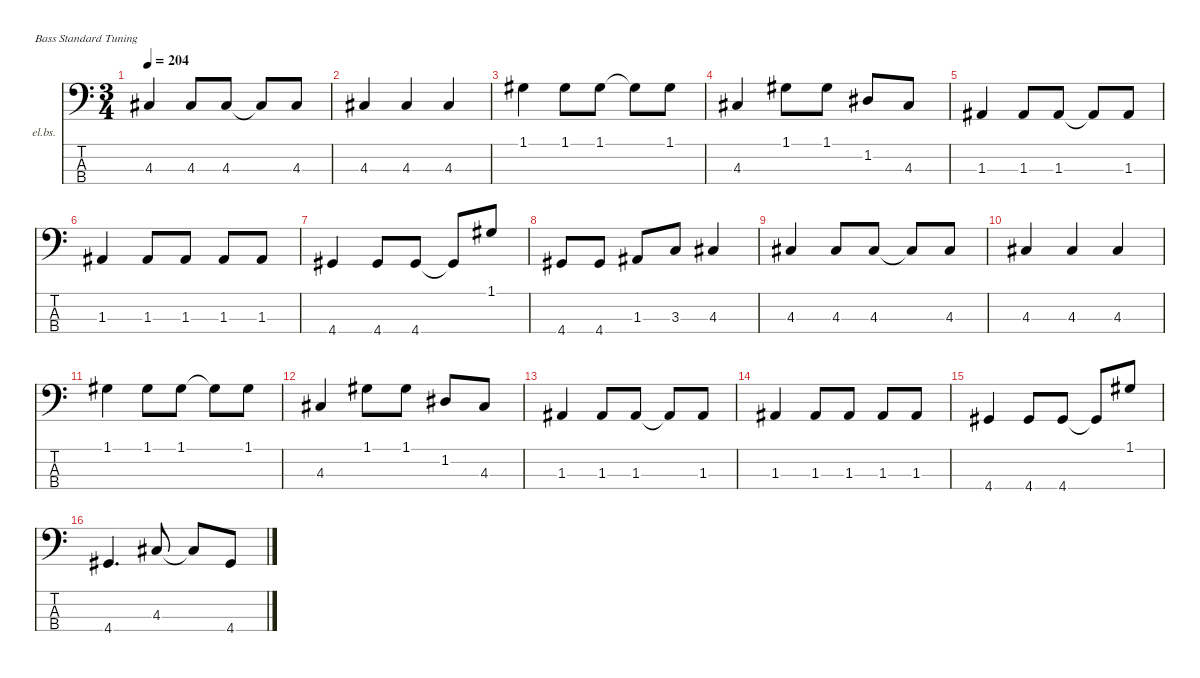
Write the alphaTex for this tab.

\hideDynamics
\bracketExtendMode nobrackets
\firstSystemTrackNameOrientation horizontal
\track ("bass" "el.bs.") {instrument electricbassfinger}
\staff {score tabs}
\tuning (G2 D2 A1 E1)
\ts (3 4)
\tempo 204
\clef f4
\ks aminor
4.3{acc #}.4{dy ff beam Up} 4.3{acc #}.8{beam Up} 4.3{acc #}.8{beam Up} 4.3{t acc #}.8{beam Up} 4.3{acc #}.8{beam Up} |
4.3{acc #}.4{beam Up} 4.3{acc #}.4{beam Up} 4.3{acc #}.4{beam Up} |
1.1{acc #}.4{beam Down} 1.1{acc #}.8{beam Down} 1.1{acc #}.8{beam Down} 1.1{t acc #}.8{beam Down} 1.1{acc #}.8{beam Down} |
4.3{acc #}.4{beam Up} 1.1{acc #}.8{beam Down} 1.1{acc #}.8{beam Down} 1.2{acc #}.8{beam Up} 4.3{acc #}.8{beam Up} |
1.3{acc #}.4{beam Up} 1.3{acc #}.8{beam Up} 1.3{acc #}.8{beam Up} 1.3{t acc #}.8{beam Up} 1.3{acc #}.8{beam Up} |
1.3{acc #}.4{beam Up} 1.3{acc #}.8{beam Up} 1.3{acc #}.8{beam Up} 1.3{acc #}.8{beam Up} 1.3{acc #}.8{beam Up} |
4.4{acc #}.4{beam Up} 4.4{acc #}.8{beam Up} 4.4{acc #}.8{beam Up} 4.4{t acc #}.8{beam Up} 1.1{acc #}.8{beam Up} |
4.4{acc #}.8{beam Up} 4.4{acc #}.8{beam Up} 1.3{acc #}.8{beam Up} 3.3.8{beam Up} 4.3{acc #}.4{beam Up} |
4.3{acc #}.4{beam Up} 4.3{acc #}.8{beam Up} 4.3{acc #}.8{beam Up} 4.3{t acc #}.8{beam Up} 4.3{acc #}.8{beam Up} |
4.3{acc #}.4{beam Up} 4.3{acc #}.4{beam Up} 4.3{acc #}.4{beam Up} |
1.1{acc #}.4{beam Down} 1.1{acc #}.8{beam Down} 1.1{acc #}.8{beam Down} 1.1{t acc #}.8{beam Down} 1.1{acc #}.8{beam Down} |
4.3{acc #}.4{beam Up} 1.1{acc #}.8{beam Down} 1.1{acc #}.8{beam Down} 1.2{acc #}.8{beam Up} 4.3{acc #}.8{beam Up} |
1.3{acc #}.4{beam Up} 1.3{acc #}.8{beam Up} 1.3{acc #}.8{beam Up} 1.3{t acc #}.8{beam Up} 1.3{acc #}.8{beam Up} |
1.3{acc #}.4{beam Up} 1.3{acc #}.8{beam Up} 1.3{acc #}.8{beam Up} 1.3{acc #}.8{beam Up} 1.3{acc #}.8{beam Up} |
4.4{acc #}.4{beam Up} 4.4{acc #}.8{beam Up} 4.4{acc #}.8{beam Up} 4.4{t acc #}.8{beam Up} 1.1{acc #}.8{beam Up} |
4.4{acc #}.4{d beam Up} 4.3{acc #}.8{beam Up} 4.3{t acc #}.8{beam Up} 4.4{acc #}.8{beam Up}
